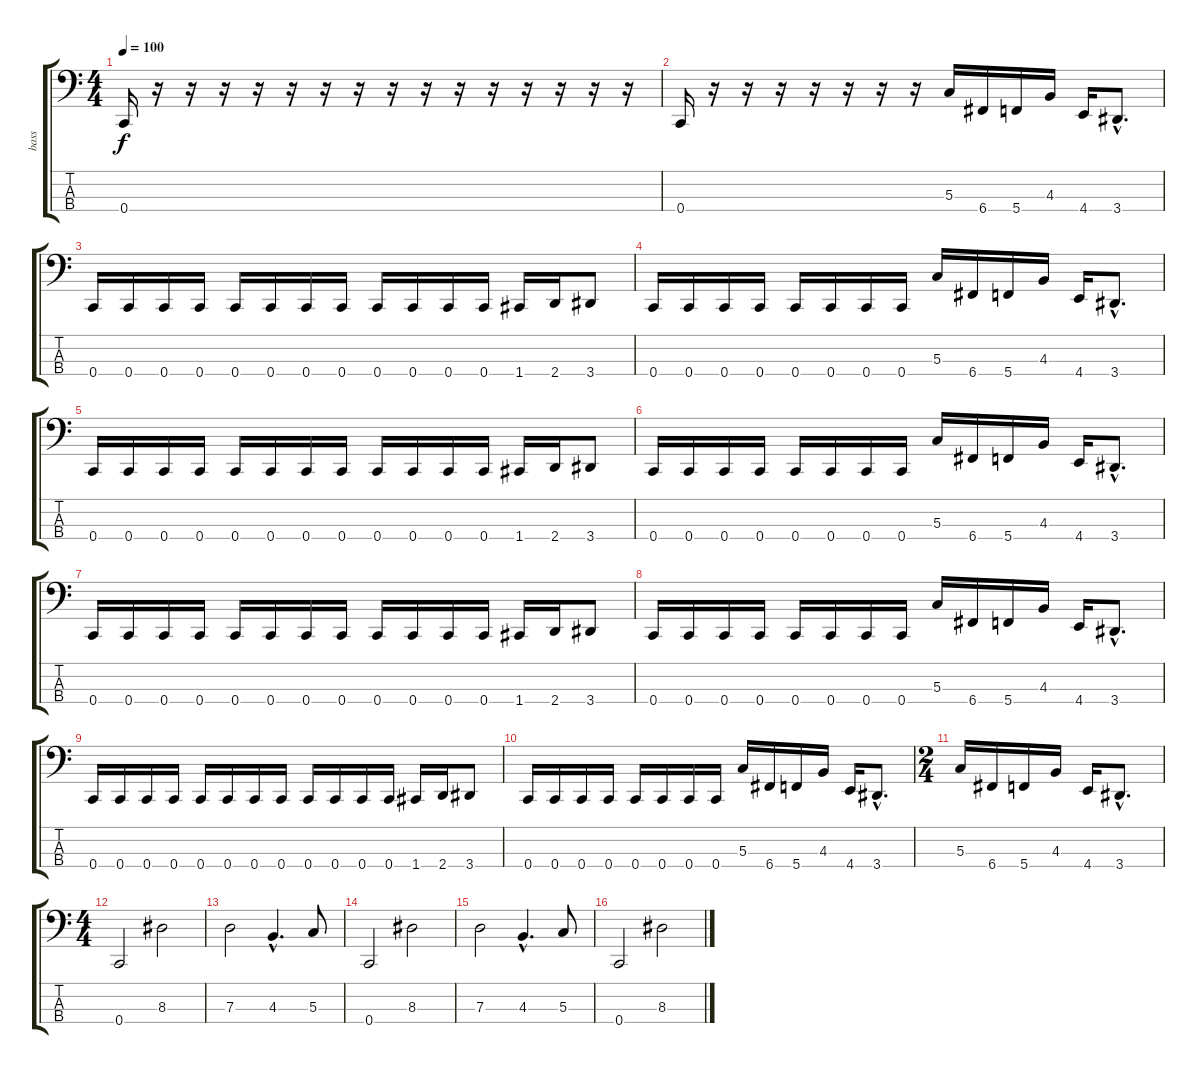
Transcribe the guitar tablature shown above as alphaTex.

\track ("bass" "bass") {instrument electricbasspick}
\staff {score tabs}
\tuning (F2 C2 G1 C1) {hide}
\ts (4 4)
\tempo 100
\clef f4
\ks c
0.4.16{dy f} r.16 r.16 r.16 r.16 r.16 r.16 r.16 r.16 r.16 r.16 r.16 r.16 r.16 r.16 r.16 |
0.4.16 r.16 r.16 r.16 r.16 r.16 r.16 r.16 5.3.16 6.4.16 5.4.16 4.3.16 4.4.16 3.4{hac}.8{d} |
0.4.16 0.4.16 0.4.16 0.4.16 0.4.16 0.4.16 0.4.16 0.4.16 0.4.16 0.4.16 0.4.16 0.4.16 1.4.16 2.4.16 3.4.8 |
0.4.16 0.4.16 0.4.16 0.4.16 0.4.16 0.4.16 0.4.16 0.4.16 5.3.16 6.4.16 5.4.16 4.3.16 4.4.16 3.4{hac}.8{d} |
0.4.16 0.4.16 0.4.16 0.4.16 0.4.16 0.4.16 0.4.16 0.4.16 0.4.16 0.4.16 0.4.16 0.4.16 1.4.16 2.4.16 3.4.8 |
0.4.16 0.4.16 0.4.16 0.4.16 0.4.16 0.4.16 0.4.16 0.4.16 5.3.16 6.4.16 5.4.16 4.3.16 4.4.16 3.4{hac}.8{d} |
0.4.16 0.4.16 0.4.16 0.4.16 0.4.16 0.4.16 0.4.16 0.4.16 0.4.16 0.4.16 0.4.16 0.4.16 1.4.16 2.4.16 3.4.8 |
0.4.16 0.4.16 0.4.16 0.4.16 0.4.16 0.4.16 0.4.16 0.4.16 5.3.16 6.4.16 5.4.16 4.3.16 4.4.16 3.4{hac}.8{d} |
0.4.16 0.4.16 0.4.16 0.4.16 0.4.16 0.4.16 0.4.16 0.4.16 0.4.16 0.4.16 0.4.16 0.4.16 1.4.16 2.4.16 3.4.8 |
0.4.16 0.4.16 0.4.16 0.4.16 0.4.16 0.4.16 0.4.16 0.4.16 5.3.16 6.4.16 5.4.16 4.3.16 4.4.16 3.4{hac}.8{d} |
\ts (2 4)
5.3.16 6.4.16 5.4.16 4.3.16 4.4.16 3.4{hac}.8{d} |
\ts (4 4)
0.4.2 8.3.2 |
7.3.2 4.3{hac}.4{d} 5.3.8 |
0.4.2 8.3.2 |
7.3.2 4.3{hac}.4{d} 5.3.8 |
0.4.2 8.3.2
